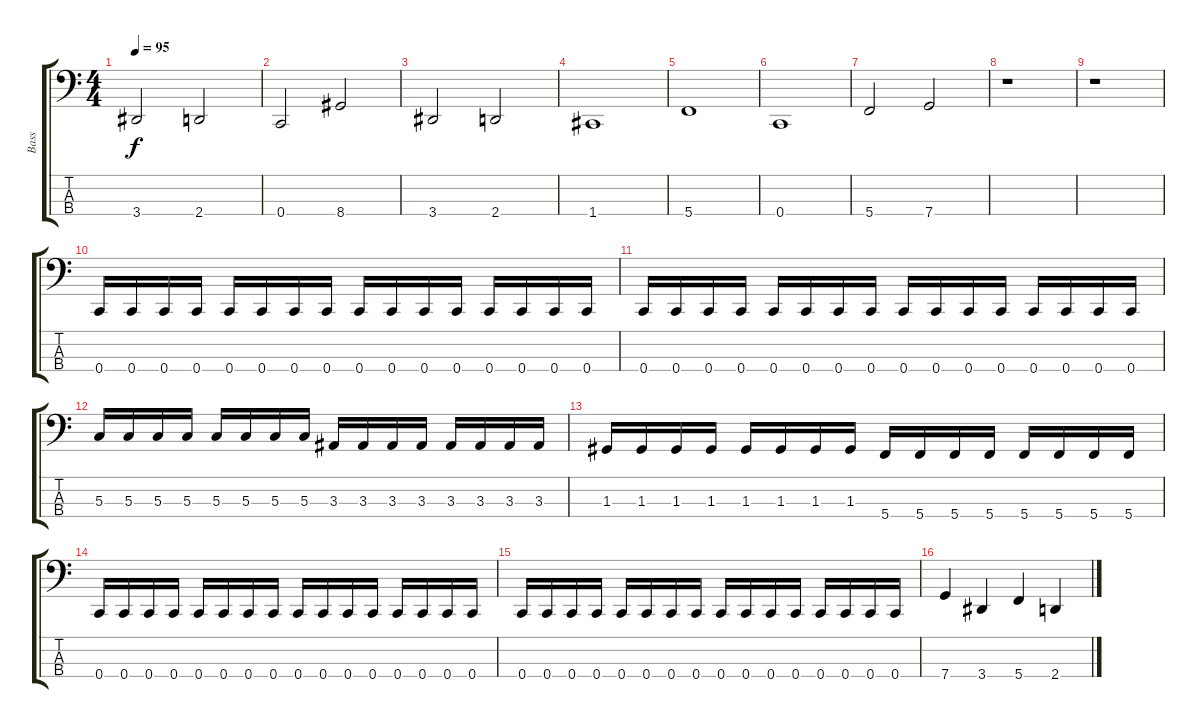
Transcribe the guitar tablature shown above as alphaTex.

\track ("Bass" "Bass") {instrument electricbasspick}
\staff {score tabs}
\tuning (F2 C2 G1 C1) {hide}
\ts (4 4)
\tempo 95
\clef f4
\ks c
3.4.2{dy f} 2.4.2 |
0.4.2 8.4.2 |
3.4.2 2.4.2 |
1.4.1 |
5.4.1 |
0.4.1 |
5.4.2 7.4.2 |
r.1 |
r.1 |
0.4.16 0.4.16 0.4.16 0.4.16 0.4.16 0.4.16 0.4.16 0.4.16 0.4.16 0.4.16 0.4.16 0.4.16 0.4.16 0.4.16 0.4.16 0.4.16 |
0.4.16 0.4.16 0.4.16 0.4.16 0.4.16 0.4.16 0.4.16 0.4.16 0.4.16 0.4.16 0.4.16 0.4.16 0.4.16 0.4.16 0.4.16 0.4.16 |
5.3.16 5.3.16 5.3.16 5.3.16 5.3.16 5.3.16 5.3.16 5.3.16 3.3.16 3.3.16 3.3.16 3.3.16 3.3.16 3.3.16 3.3.16 3.3.16 |
1.3.16 1.3.16 1.3.16 1.3.16 1.3.16 1.3.16 1.3.16 1.3.16 5.4.16 5.4.16 5.4.16 5.4.16 5.4.16 5.4.16 5.4.16 5.4.16 |
0.4.16 0.4.16 0.4.16 0.4.16 0.4.16 0.4.16 0.4.16 0.4.16 0.4.16 0.4.16 0.4.16 0.4.16 0.4.16 0.4.16 0.4.16 0.4.16 |
0.4.16 0.4.16 0.4.16 0.4.16 0.4.16 0.4.16 0.4.16 0.4.16 0.4.16 0.4.16 0.4.16 0.4.16 0.4.16 0.4.16 0.4.16 0.4.16 |
7.4.4 3.4.4 5.4.4 2.4.4
